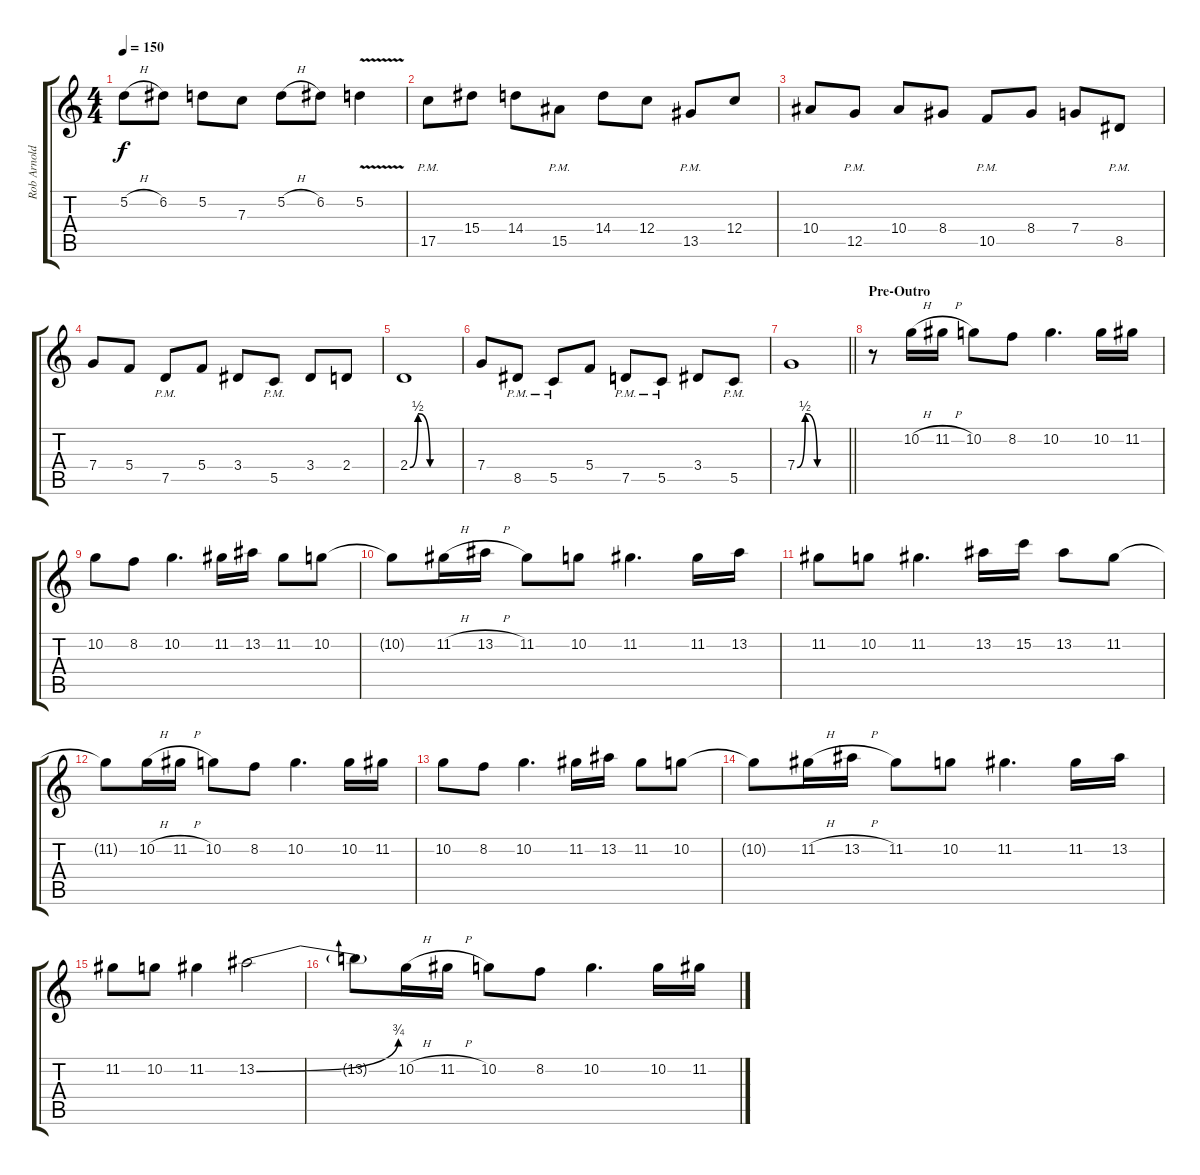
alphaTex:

\track ("Rob Arnold" "Rob Arnold") {instrument distortionguitar}
\staff {score tabs}
\tuning (D4 A3 F3 C3 G2 C2) {hide}
\ts (4 4)
\tempo 150
\clef g2
\ks c
5.2{h}.8{dy f} 6.2.8 5.2.8 7.3.8 5.2{h}.8 6.2.8 5.2{v}.4 |
17.5{pm}.8 15.4.8 14.4.8 15.5{pm}.8 14.4.8 12.4.8 13.5{pm}.8 12.4.8 |
10.4.8 12.5{pm}.8 10.4.8 8.4.8 10.5{pm}.8 8.4.8 7.4.8 8.5{pm}.8 |
7.4.8 5.4.8 7.5{pm}.8 5.4.8 3.4.8 5.5{pm}.8 3.4.8 2.4.8 |
2.4{be (custom 0 0 10 2 25 0 60 0)}.1 |
7.4.8 8.5{pm}.8 5.5{pm}.8 5.4.8 7.5{pm}.8 5.5{pm}.8 3.4.8 5.5{pm}.8 |
\barLineRight lightlight
7.4{be (custom 0 0 10 2 25 0 60 0)}.1 |
\section ("" "Pre-Outro")
r.8{volume 12 instrument distortionguitar} 10.2{h}.16 11.2{h}.16 10.2.8 8.2.8 10.2.4{d} 10.2.16 11.2.16 |
10.2.8 8.2.8 10.2.4{d} 11.2.16 13.2.16 11.2.8 10.2.8 |
10.2{t}.8 11.2{h}.16 13.2{h}.16 11.2.8 10.2.8 11.2.4{d} 11.2.16 13.2.16 |
11.2.8 10.2.8 11.2.4{d} 13.2.16 15.2.16 13.2.8 11.2.8 |
11.2{t}.8 10.2{h}.16 11.2{h}.16 10.2.8 8.2.8 10.2.4{d} 10.2.16 11.2.16 |
10.2.8 8.2.8 10.2.4{d} 11.2.16 13.2.16 11.2.8 10.2.8 |
10.2{t}.8 11.2{h}.16 13.2{h}.16 11.2.8 10.2.8 11.2.4{d} 11.2.16 13.2.16 |
11.2.8 10.2.8 11.2.4 13.2{be (bend 0 0 60 3)}.2 |
13.2{t}.8 10.2{h}.16 11.2{h}.16 10.2.8 8.2.8 10.2.4{d} 10.2.16 11.2.16
